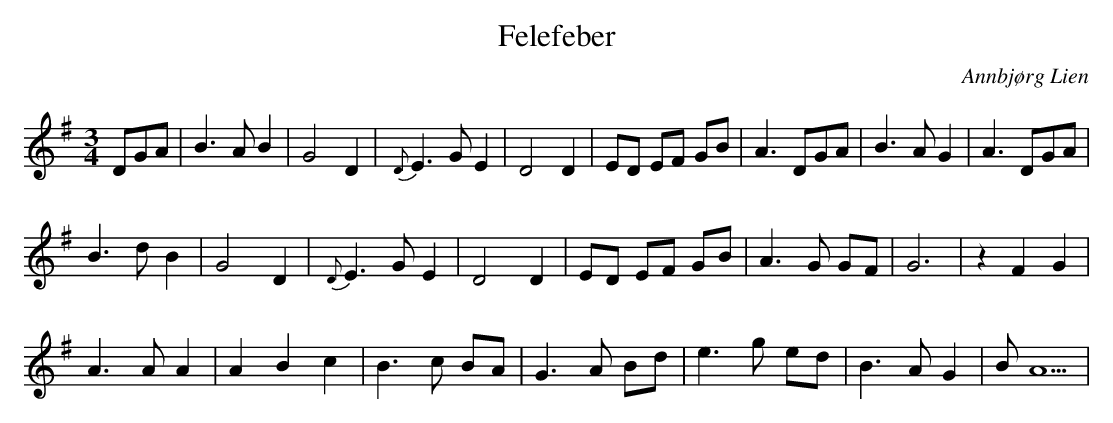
X:1
T:Felefeber
C:Annbjørg Lien
M:3/4
L:1/8
Q:90
K:G
DGA| B3A B2 | G4 D2 | {D}E3G E2 | D4 D2 | ED EF GB | A3 DGA | B3A G2 | A3 DGA |
 B3d B2 | G4 D2 | {D}E3G E2 | D4 D2 | ED EF GB | A3 G GF | G6 | z2 F2 G2 |
 A3A A2 | A2 B2 c2 | B3c BA | G3A Bd | e3g ed | B3A G2 | BA5 |
